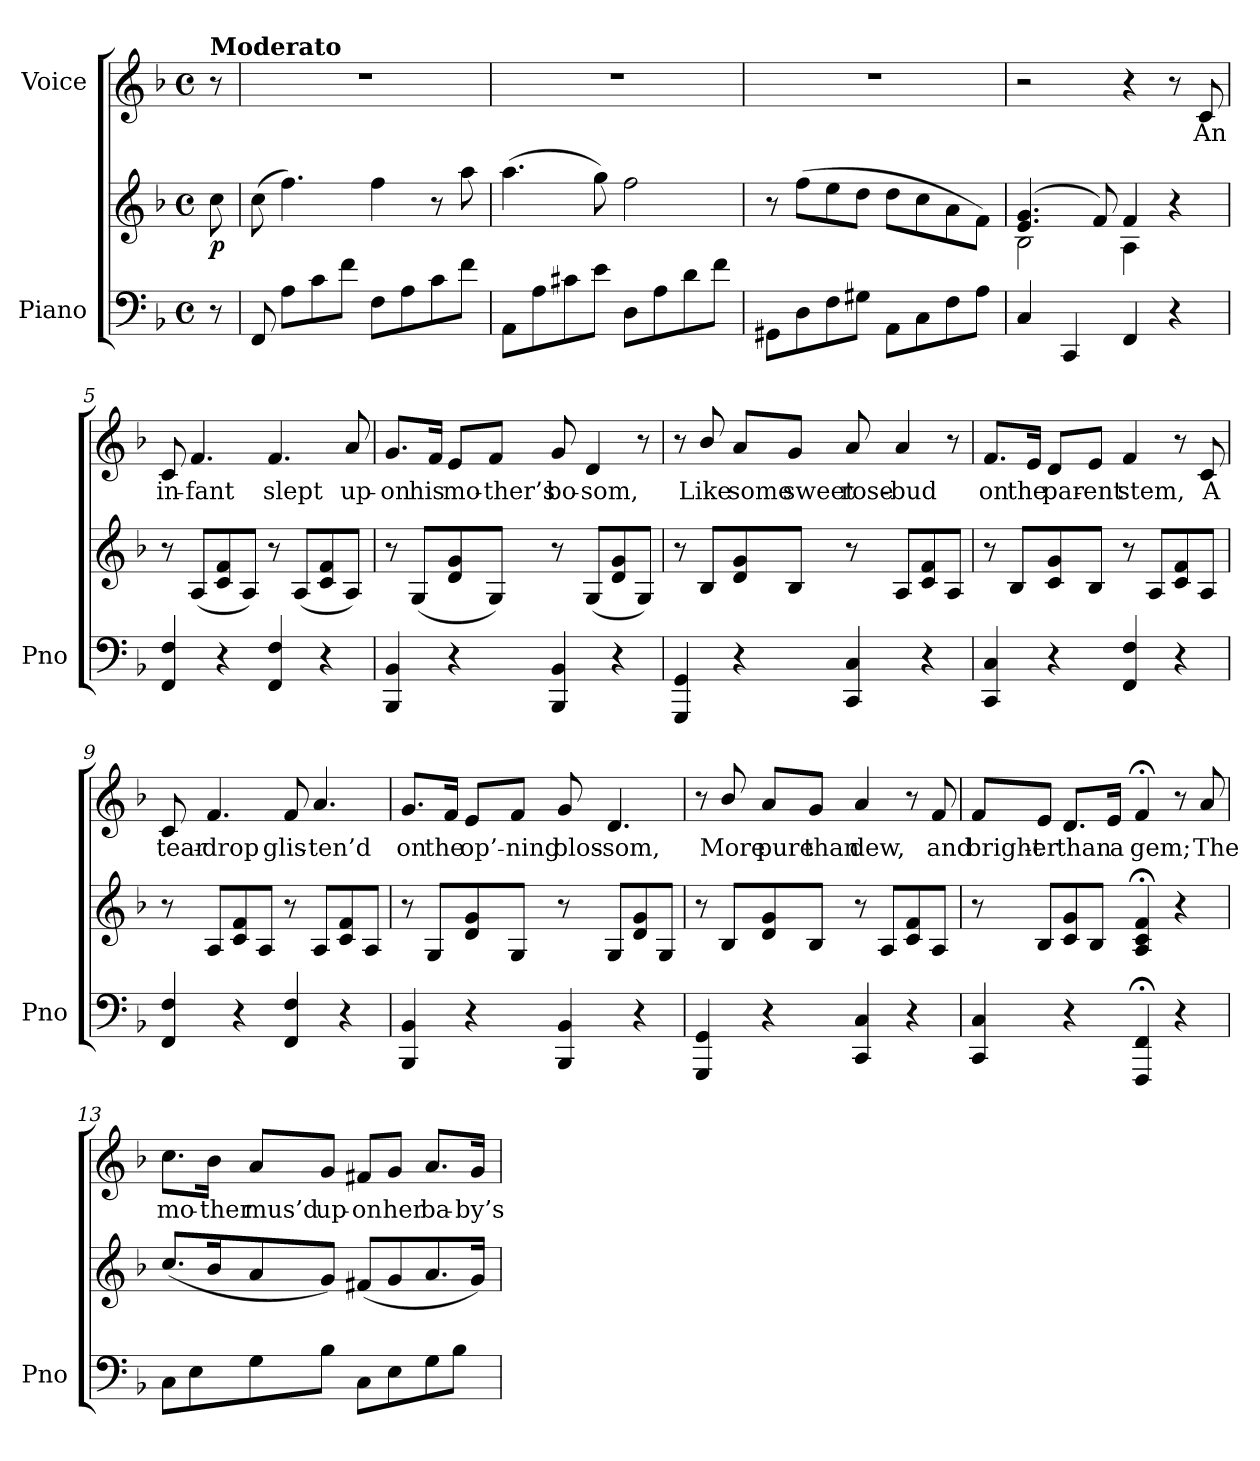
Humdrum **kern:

**kern	**kern	**dynam	**kern	**text
*part2	*part2	*part2	*part1	*part1
*staff3	*staff2	*staff2/3	*staff1	*staff1
*I"Piano	*	*	*I"Voice	*
*I'Pno	*	*	*	*
*clefF4	*clefG2	*	*clefG2	*
*k[b-]	*k[b-]	*	*k[b-]	*
*M4/4	*M4/4	*	*M4/4	*
*met(c)	*met(c)	*	*met(c)	*
=	=	=	=	=
!	!	!	!LO:TX:a:B:t=Moderato	!
!	!	!LO:DY:b	!	!
8r	8cc\	p	8r	.
=1	=1	=1	=1	=1
8FF/	(8cc\	.	1r	.
8A\L	4.ff\)	.	.	.
8c\	.	.	.	.
8f\J	.	.	.	.
8F\L	4ff\	.	.	.
8A\	.	.	.	.
8c\	8r	.	.	.
8f\J	8aa\	.	.	.
=2	=2	=2	=2	=2
8AA\L	(4.aa\	.	1r	.
8A\	.	.	.	.
8c#X\	.	.	.	.
8e\J	8gg\)	.	.	.
8D\L	2ff\	.	.	.
8A\	.	.	.	.
8d\	.	.	.	.
8f\J	.	.	.	.
=3	=3	=3	=3	=3
8GG#X\L	8r	.	1r	.
8D\	(8ff\L	.	.	.
8F\	8ee\	.	.	.
8G#X\J	8dd\J	.	.	.
8AA\L	8dd\L	.	.	.
8C\	8cc\	.	.	.
8F\	8a\	.	.	.
8A\J	8f\J)	.	.	.
=4	=4	=4	=4	=4
*	*^	*	*	*
4C/	(4.e/ 4.g/	2B-\	.	2r	.
4CC/	.	.	.	.	.
.	8f/)	.	.	.	.
4FF/	4f/	4A\	.	4r	.
4r	4r	4ryy	.	8r	.
!	!	!	!	!	!LO:LY:b
.	.	.	.	8c/	An
*	*v	*v	*	*	*
!!LO:LB:g=z
=5	=5	=5	=5	=5
!	!	!	!	!LO:LY:b
4FF/ 4F/	8r	.	8c/	in-
!	!	!	!	!LO:LY:b
.	(8A/L	.	4.f/	-fant
4r	8c/ 8f/	.	.	.
.	8A/J)	.	.	.
!	!	!	!	!LO:LY:b
4FF/ 4F/	8r	.	4.f/	slept
.	(8A/L	.	.	.
4r	8c/ 8f/	.	.	.
!	!	!	!	!LO:LY:b
.	8A/J)	.	8a/	up-
=6	=6	=6	=6	=6
!	!	!	!	!LO:LY:b
4BBB-/ 4BB-/	8r	.	8.g/L	-on
.	(8G/L	.	.	.
!	!	!	!	!LO:LY:b
.	.	.	16f/Jk	his
!	!	!	!	!LO:LY:b
4r	8d/ 8g/	.	8e/L	mo-
!	!	!	!	!LO:LY:b
.	8G/J)	.	8f/J	-ther’s
!	!	!	!	!LO:LY:b
4BBB-/ 4BB-/	8r	.	8g/	bo-
!	!	!	!	!LO:LY:b
.	(8G/L	.	4d/	-som,
4r	8d/ 8g/	.	.	.
.	8G/J)	.	8r	.
=7	=7	=7	=7	=7
4GGG/ 4GG/	8r	.	8r	.
!	!	!	!	!LO:LY:b
.	8B-/L	.	8b-/	Like
!	!	!	!	!LO:LY:b
4r	8d/ 8g/	.	8a/L	some
!	!	!	!	!LO:LY:b
.	8B-/J	.	8g/J	sweet
!	!	!	!	!LO:LY:b
4CC/ 4C/	8r	.	8a/	rose-
!	!	!	!	!LO:LY:b
.	8A/L	.	4a/	-bud
4r	8c/ 8f/	.	.	.
.	8A/J	.	8r	.
=8	=8	=8	=8	=8
!	!	!	!	!LO:LY:b
4CC/ 4C/	8r	.	8.f/L	on
.	8B-/L	.	.	.
!	!	!	!	!LO:LY:b
.	.	.	16e/Jk	the
!	!	!	!	!LO:LY:b
4r	8c/ 8g/	.	8d/L	par-
!	!	!	!	!LO:LY:b
.	8B-/J	.	8e/J	-ent
!	!	!	!	!LO:LY:b
4FF/ 4F/	8r	.	4f/	stem,
.	8A/L	.	.	.
4r	8c/ 8f/	.	8r	.
!	!	!	!	!LO:LY:b
.	8A/J	.	8c/	A
!!LO:LB:g=z
=9	=9	=9	=9	=9
!	!	!	!	!LO:LY:b
4FF/ 4F/	8r	.	8c/	tear-
!	!	!	!	!LO:LY:b
.	8A/L	.	4.f/	-drop
4r	8c/ 8f/	.	.	.
.	8A/J	.	.	.
!	!	!	!	!LO:LY:b
4FF/ 4F/	8r	.	8f/	glis-
!	!	!	!	!LO:LY:b
.	8A/L	.	4.a/	-ten’d
4r	8c/ 8f/	.	.	.
.	8A/J	.	.	.
=10	=10	=10	=10	=10
!	!	!	!	!LO:LY:b
4BBB-/ 4BB-/	8r	.	8.g/L	on
.	8G/L	.	.	.
!	!	!	!	!LO:LY:b
.	.	.	16f/Jk	the
!	!	!	!	!LO:LY:b
4r	8d/ 8g/	.	8e/L	op’-
!	!	!	!	!LO:LY:b
.	8G/J	.	8f/J	-ning
!	!	!	!	!LO:LY:b
4BBB-/ 4BB-/	8r	.	8g/	blos-
!	!	!	!	!LO:LY:b
.	8G/L	.	4.d/	-som,
4r	8d/ 8g/	.	.	.
.	8G/J	.	.	.
=11	=11	=11	=11	=11
4GGG/ 4GG/	8r	.	8r	.
!	!	!	!	!LO:LY:b
.	8B-/L	.	8b-/	More
!	!	!	!	!LO:LY:b
4r	8d/ 8g/	.	8a/L	pure
!	!	!	!	!LO:LY:b
.	8B-/J	.	8g/J	than
!	!	!	!	!LO:LY:b
4CC/ 4C/	8r	.	4a/	dew,
.	8A/L	.	.	.
4r	8c/ 8f/	.	8r	.
!	!	!	!	!LO:LY:b
.	8A/J	.	8f/	and
=12	=12	=12	=12	=12
!	!	!	!	!LO:LY:b
4CC/ 4C/	8r	.	8f/L	bright-
!	!	!	!	!LO:LY:b
.	8B-/L	.	8e/J	-er
!	!	!	!	!LO:LY:b
4r	8c/ 8g/	.	8.d/L	than
.	8B-/J	.	.	.
!	!	!	!	!LO:LY:b
.	.	.	16e/Jk	a
!	!	!	!	!LO:LY:b
4FFF/;< 4FF/;<	4A/;< 4c/;< 4f/;<	.	4f;</	gem;
4r	4r	.	8r	.
!	!	!	!	!LO:LY:b
.	.	.	8a/	The
!!LO:LB:g=z
=13	=13	=13	=13	=13
!	!	!	!	!LO:LY:b
8C\L	(8.cc/L	.	8.cc\L	mo-
8E\	.	.	.	.
!	!	!	!	!LO:LY:b
.	16b-/K	.	16b-\Jk	-ther
!	!	!	!	!LO:LY:b
8G\	8a/	.	8a/L	mus’d
!	!	!	!	!LO:LY:b
8B-\J	8g/J)	.	8g/J	up-
!	!	!	!	!LO:LY:b
8C\L	(8f#X/L	.	8f#X/L	-on
!	!	!	!	!LO:LY:b
8E\	8g/	.	8g/J	her
!	!	!	!	!LO:LY:b
8G\	8.a/	.	8.a/L	ba-
8B-\J	.	.	.	.
!	!	!	!	!LO:LY:b
.	16g/Jk)	.	16g/Jk	-by’s
=	=	=	=	=
*-	*-	*-	*-	*-
